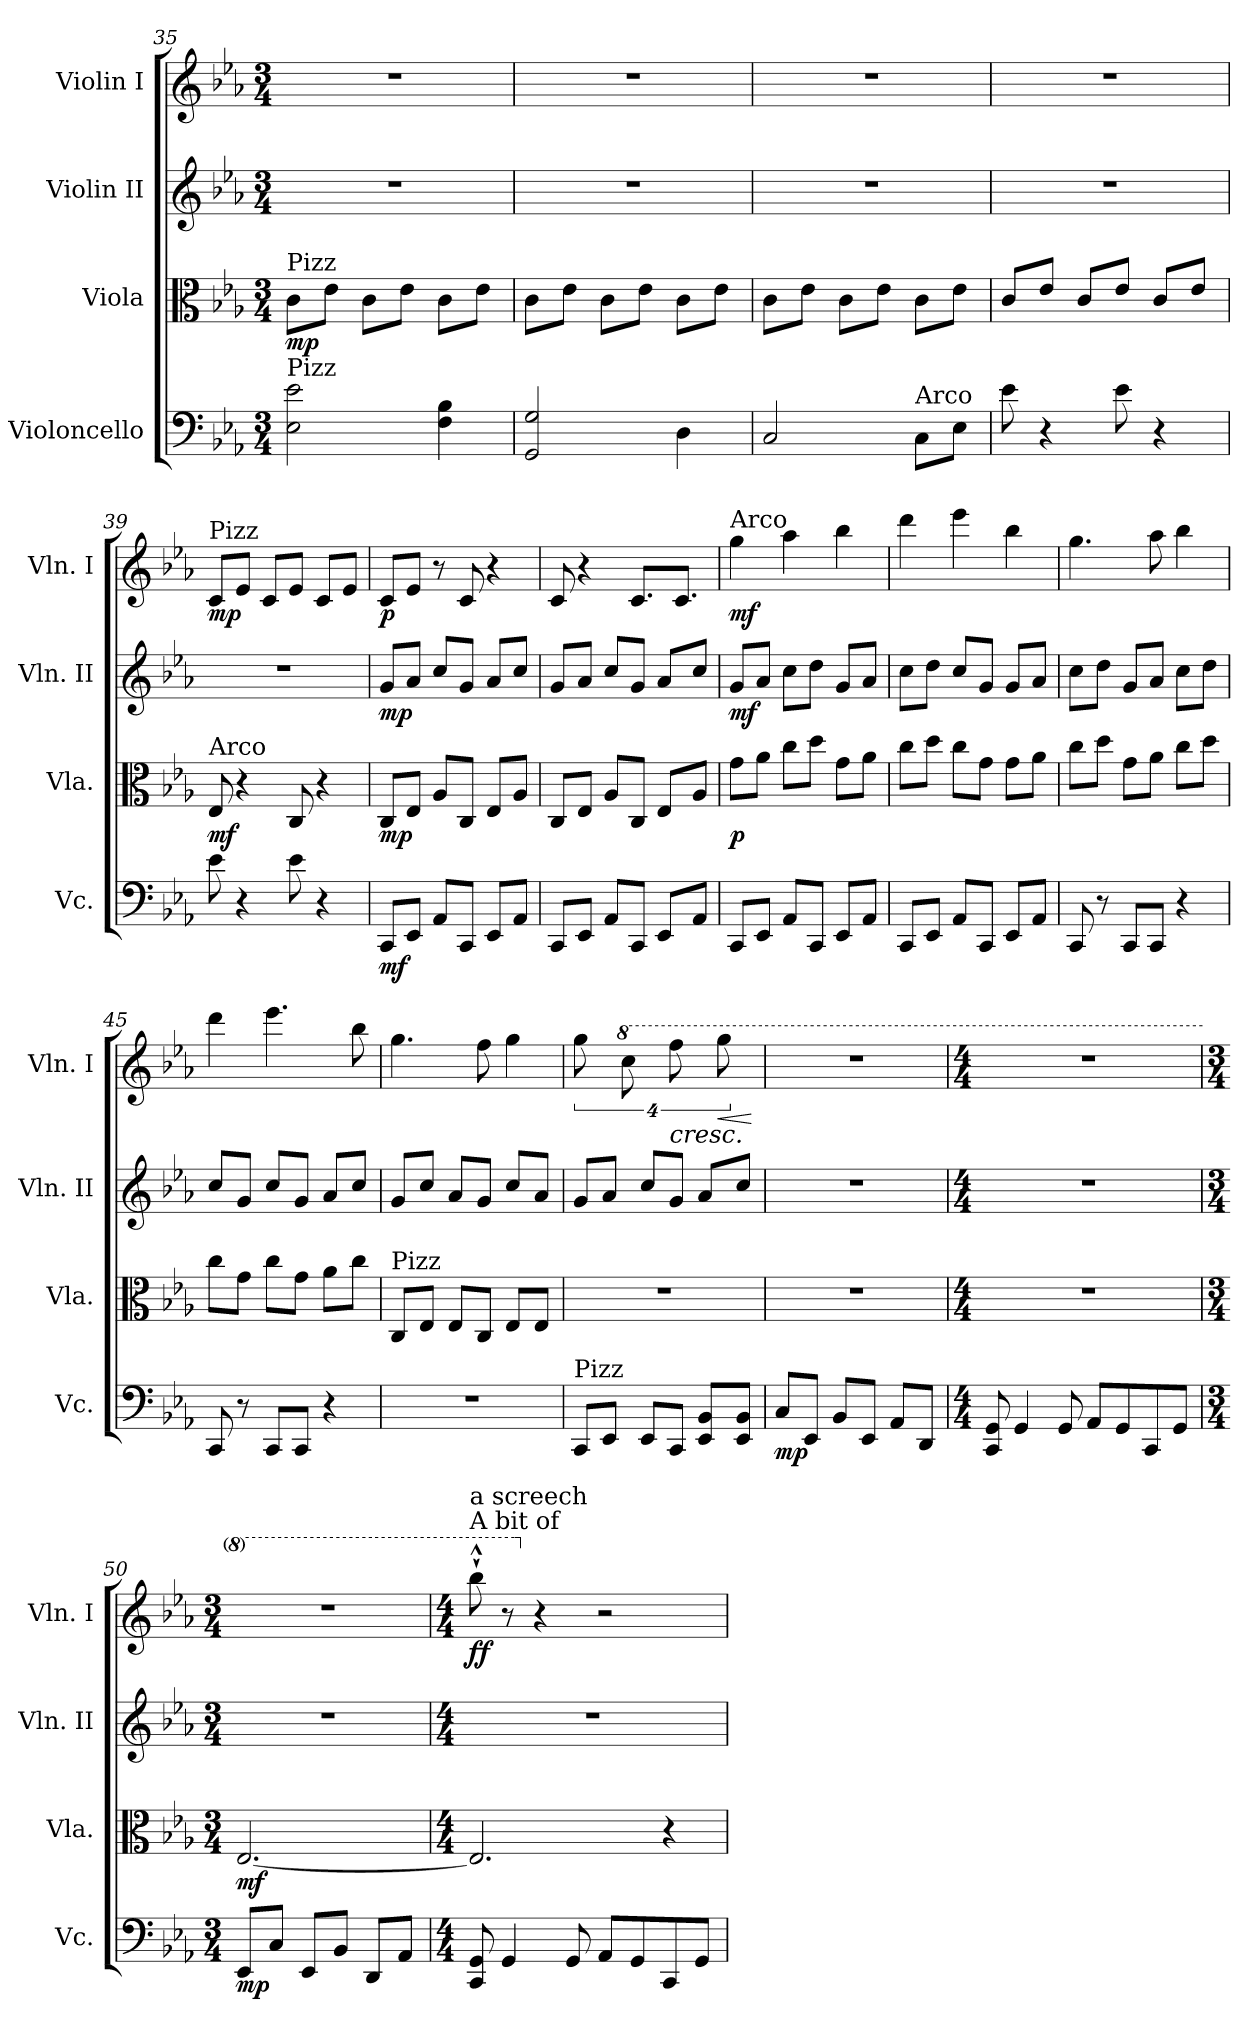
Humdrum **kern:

**kern	**dynam	**kern	**dynam	**kern	**dynam	**kern	**dynam
*part4	*part4	*part3	*part3	*part2	*part2	*part1	*part1
*staff4	*staff4	*staff3	*staff3	*staff2	*staff2	*staff1	*staff1
*I"Violoncello	*	*I"Viola	*	*I"Violin II	*	*I"Violin I	*
*I'Vc.	*	*I'Vla.	*	*I'Vln. II	*	*I'Vln. I	*
!!LO:LB:g=z
*clefF4	*	*clefC3	*	*clefG2	*	*clefG2	*
*k[b-e-a-]	*	*k[b-e-a-]	*	*k[b-e-a-]	*	*k[b-e-a-]	*
*M3/4	*	*M3/4	*	*M3/4	*	*M3/4	*
=35	=35	=35	=35	=35	=35	=35	=35
!	!	!LO:TX:a:t=Pizz	!	!	!	!	!
!LO:TX:a:t=Pizz	!	!	!	!	!	!	!
!	!	!	!LO:DY:b	!	!	!	!
2E-\ 2e-\	.	8c\L	mp	2.r	.	2.r	.
.	.	8e-\J	.	.	.	.	.
.	.	8c\L	.	.	.	.	.
.	.	8e-\J	.	.	.	.	.
4F\ 4B-\	.	8c\L	.	.	.	.	.
.	.	8e-\J	.	.	.	.	.
=36	=36	=36	=36	=36	=36	=36	=36
2GG/ 2G/	.	8c\L	.	2.r	.	2.r	.
.	.	8e-\J	.	.	.	.	.
.	.	8c\L	.	.	.	.	.
.	.	8e-\J	.	.	.	.	.
4D\	.	8c\L	.	.	.	.	.
.	.	8e-\J	.	.	.	.	.
=37	=37	=37	=37	=37	=37	=37	=37
2C/	.	8c\L	.	2.r	.	2.r	.
.	.	8e-\J	.	.	.	.	.
.	.	8c\L	.	.	.	.	.
.	.	8e-\J	.	.	.	.	.
!LO:TX:a:t=Arco	!	!	!	!	!	!	!
8C\L	.	8c\L	.	.	.	.	.
8E-\J	.	8e-\J	.	.	.	.	.
=38	=38	=38	=38	=38	=38	=38	=38
8e-\	.	8c/L	.	2.r	.	2.r	.
4r	.	8e-/J	.	.	.	.	.
.	.	8c/L	.	.	.	.	.
8e-\	.	8e-/J	.	.	.	.	.
4r	.	8c/L	.	.	.	.	.
.	.	8e-/J	.	.	.	.	.
=39	=39	=39	=39	=39	=39	=39	=39
!	!	!	!	!	!	!LO:TX:a:t=Pizz	!
!	!	!LO:TX:a:t=Arco	!	!	!	!	!
!	!	!	!LO:DY:b	!	!	!	!LO:DY:b
8e-\	.	8E-/	mf	2.r	.	8c/L	mp
4r	.	4r	.	.	.	8e-/J	.
.	.	.	.	.	.	8c/L	.
8e-\	.	8C/	.	.	.	8e-/J	.
4r	.	4r	.	.	.	8c/L	.
.	.	.	.	.	.	8e-/J	.
=40	=40	=40	=40	=40	=40	=40	=40
!	!LO:DY:b	!	!LO:DY:b	!	!LO:DY:b	!	!LO:DY:b
8CC/L	mf	8C/L	mp	8g/L	mp	8c/L	p
8EE-/J	.	8E-/J	.	8a-/J	.	8e-/J	.
8AA-/L	.	8A-/L	.	8cc/L	.	8r	.
8CC/J	.	8C/J	.	8g/J	.	8c/	.
8EE-/L	.	8E-/L	.	8a-/L	.	4r	.
8AA-/J	.	8A-/J	.	8cc/J	.	.	.
!!LO:PB:g=z
=41	=41	=41	=41	=41	=41	=41	=41
8CC/L	.	8C/L	.	8g/L	.	8c/	.
8EE-/J	.	8E-/J	.	8a-/J	.	4r	.
8AA-/L	.	8A-/L	.	8cc/L	.	.	.
8CC/J	.	8C/J	.	8g/J	.	8.c/L	.
8EE-/L	.	8E-/L	.	8a-/L	.	.	.
.	.	.	.	.	.	8.c/J	.
8AA-/J	.	8A-/J	.	8cc/J	.	.	.
=42	=42	=42	=42	=42	=42	=42	=42
!	!	!	!	!	!	!LO:TX:a:t=Arco	!
!	!	!	!LO:DY:b	!	!LO:DY:b	!	!LO:DY:b
8CC/L	.	8g\L	p	8g/L	mf	4gg\	mf
8EE-/J	.	8a-\J	.	8a-/J	.	.	.
8AA-/L	.	8cc\L	.	8cc\L	.	4aa-\	.
8CC/J	.	8dd\J	.	8dd\J	.	.	.
8EE-/L	.	8g\L	.	8g/L	.	4bb-\	.
8AA-/J	.	8a-\J	.	8a-/J	.	.	.
=43	=43	=43	=43	=43	=43	=43	=43
8CC/L	.	8cc\L	.	8cc\L	.	4ddd\	.
8EE-/J	.	8dd\J	.	8dd\J	.	.	.
8AA-/L	.	8cc\L	.	8cc/L	.	4eee-\	.
8CC/J	.	8g\J	.	8g/J	.	.	.
8EE-/L	.	8g\L	.	8g/L	.	4bb-\	.
8AA-/J	.	8a-\J	.	8a-/J	.	.	.
=44	=44	=44	=44	=44	=44	=44	=44
8CC/	.	8cc\L	.	8cc\L	.	4.gg\	.
8r	.	8dd\J	.	8dd\J	.	.	.
8CC/L	.	8g\L	.	8g/L	.	.	.
8CC/J	.	8a-\J	.	8a-/J	.	8aa-\	.
4r	.	8cc\L	.	8cc\L	.	4bb-\	.
.	.	8dd\J	.	8dd\J	.	.	.
=45	=45	=45	=45	=45	=45	=45	=45
8CC/	.	8cc\L	.	8cc/L	.	4ddd\	.
8r	.	8g\J	.	8g/J	.	.	.
8CC/L	.	8cc\L	.	8cc/L	.	4.eee-\	.
8CC/J	.	8g\J	.	8g/J	.	.	.
4r	.	8a-\L	.	8a-/L	.	.	.
.	.	8cc\J	.	8cc/J	.	8bb-\	.
!!LO:LB:g=z
=46	=46	=46	=46	=46	=46	=46	=46
!	!	!LO:TX:a:t=Pizz	!	!	!	!	!
2.r	.	8C/L	.	8g/L	.	4.gg\	.
.	.	8E-/J	.	8cc/J	.	.	.
.	.	8E-/L	.	8a-/L	.	.	.
.	.	8C/J	.	8g/J	.	8ff\	.
.	.	8E-/L	.	8cc/L	.	4gg\	.
.	.	8E-/J	.	8a-/J	.	.	.
=47	=47	=47	=47	=47	=47	=47	=47
!LO:TX:a:t=Pizz	!	!	!	!	!	!	!
8CC/L	.	2.r	.	8g/L	.	16%3gg\	.
8EE-/J	.	.	.	8a-/J	.	.	.
*	*	*	*	*	*	*8va	*
.	.	.	.	.	.	16%3ccc\	.
8EE-/L	.	.	.	8cc/L	.	.	.
!	!	!	!	!	!	!	!LO:HP:b
8CC/J	.	.	.	8g/J	.	16%3fff\	<
8EE-/ 8BB-/L	.	.	.	8a-/L	.	.	.
!	!	!	!	!	!	!	!LO:HP:b
.	.	.	.	.	.	16%3ggg\	<
8EE-/ 8BB-/J	.	.	.	8cc/J	.	.	.
.	.	.	.	.	.	.	[ [
=48	=48	=48	=48	=48	=48	=48	=48
*	*	*	*	*	*	*X8va	*
!	!LO:DY:b	!	!	!	!	!	!
8C/L	mp	2.r	.	2.r	.	2.r	.
8EE-/J	.	.	.	.	.	.	.
8BB-/L	.	.	.	.	.	.	.
8EE-/J	.	.	.	.	.	.	.
8AA-/L	.	.	.	.	.	.	.
8DD/J	.	.	.	.	.	.	.
=49	=49	=49	=49	=49	=49	=49	=49
*M4/4	*	*M4/4	*	*M4/4	*	*M4/4	*
8CC/ 8GG/	.	1r	.	1r	.	1r	.
4GG/	.	.	.	.	.	.	.
8GG/	.	.	.	.	.	.	.
8AA-/L	.	.	.	.	.	.	.
8GG/	.	.	.	.	.	.	.
8CC/	.	.	.	.	.	.	.
8GG/J	.	.	.	.	.	.	.
!!LO:LB:g=z
=50	=50	=50	=50	=50	=50	=50	=50
*M3/4	*	*M3/4	*	*M3/4	*	*M3/4	*
!	!LO:DY:b	!	!LO:DY:b	!	!	!	!
8EE-/L	mp	[2.E-/	mf	2.r	.	2.r	.
8C/J	.	.	.	.	.	.	.
8EE-/L	.	.	.	.	.	.	.
8BB-/J	.	.	.	.	.	.	.
8DD/L	.	.	.	.	.	.	.
8AA-/J	.	.	.	.	.	.	.
=51	=51	=51	=51	=51	=51	=51	=51
*M4/4	*	*M4/4	*	*M4/4	*	*M4/4	*
*	*	*	*	*	*	*8va	*
!	!	!	!	!	!	!LO:TX:a:t=A bit of	!
!	!	!	!	!	!	!LO:TX:a:t=a screech	!
!	!	!	!	!	!	!	!LO:DY:b
8CC/ 8GG/	.	2.E-/]	.	1r	.	8bbb-^^`\	ff
4GG/	.	.	.	.	.	8r	.
*	*	*	*	*	*	*X8va	*
.	.	.	.	.	.	4r	.
8GG/	.	.	.	.	.	.	.
8AA-/L	.	.	.	.	.	2r	.
8GG/	.	.	.	.	.	.	.
8CC/	.	4r	.	.	.	.	.
8GG/J	.	.	.	.	.	.	.
=	=	=	=	=	=	=	=
*-	*-	*-	*-	*-	*-	*-	*-
